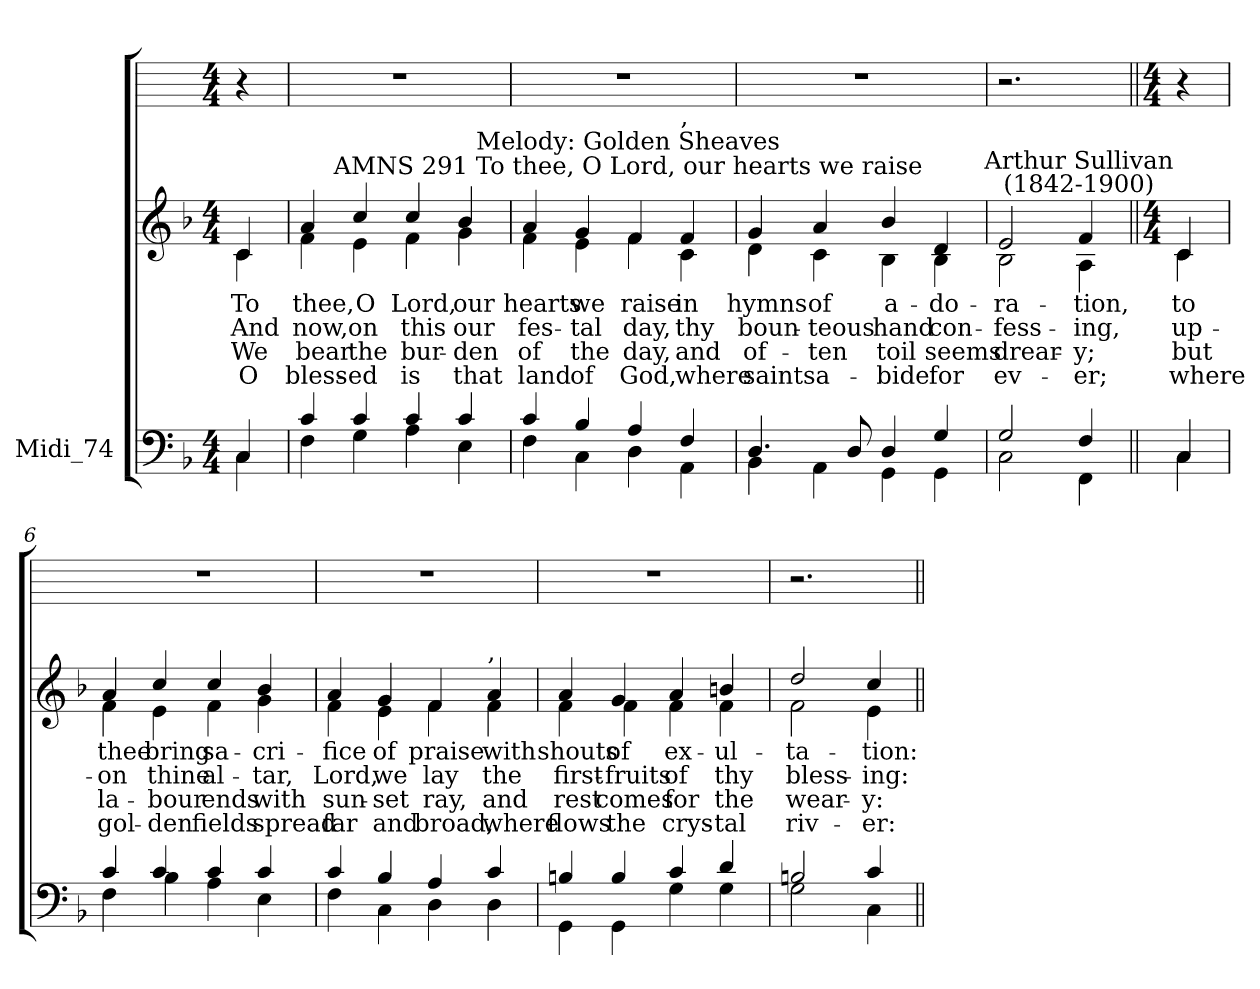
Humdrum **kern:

**kern	**kern	**text	**text	**text	**text	**kern
*part3	*part2	*part2	*part2	*part2	*part2	*part1
*staff3	*staff2	*staff2	*staff2	*staff2	*staff2	*staff1
*I"Midi_74	*	*	*	*	*	*
*clefF4	*clefG2	*	*	*	*	*
*k[b-]	*k[b-]	*	*	*	*	*
*F:	*F:	*	*	*	*	*
*M4/4	*M4/4	*	*	*	*	*M4/4
=	=	=	=	=	=	=
*^	*	*	*	*	*	*
!	!	!LO:TX:a:cj:t=W. Chatterton Dix\n(1837-1898)	!	!	!	!	!
!	!	!	!LO:LY:b	!LO:LY:b	!LO:LY:b	!LO:LY:b	!
*	*	*^	*	*	*	*	*
4C/	4C\	4c/	4c\	To	And	We	O	4r
=1	=1	=1	=1	=1	=1	=1	=1	=1
!	!	!	!	!LO:LY:b	!LO:LY:b	!LO:LY:b	!LO:LY:b	!
4c	4F\	4a/	4f\	thee,	now,	bear	bless-	1r
!	!	!	!	!LO:LY:b	!LO:LY:b	!LO:LY:b	!LO:LY:b	!
4c	4G\	4cc/	4e\	-O	on	the	ed	.
!	!	!	!	!LO:LY:b	!LO:LY:b	!LO:LY:b	!LO:LY:b	!
4c	4A\	4cc/	4f\	Lord,	this	bur-	-is	.
!	!	!	!	!LO:LY:b	!LO:LY:b	!LO:LY:b	!LO:LY:b	!
4c	4E\	4b-/	4g\	our	our	den	that	.
=2	=2	=2	=2	=2	=2	=2	=2	=2
!	!	!	!	!LO:LY:b	!LO:LY:b	!LO:LY:b	!LO:LY:b	!
4c	4F\	4a/	4f\	hearts	fes-	-of	land	1r
!	!	!	!	!LO:LY:b	!LO:LY:b	!LO:LY:b	!LO:LY:b	!
4B-/	4C\	4g/	4e\	we	tal	the	of	.
!	!	!LO:TX:a:cj:t=AMNS 291 To thee, O Lord, our hearts we raise	!	!	!	!	!	!
!	!	!LO:TX:a:cj:t=Melody&colon; Golden Sheaves	!	!	!	!	!	!
!	!	!	!	!LO:LY:b	!LO:LY:b	!LO:LY:b	!LO:LY:b	!
4A/	4D\	4f/	4f\	raise	day,	day,	God,	.
!	!	!LO:TX:a:t=,	!	!	!	!	!	!
!	!	!	!	!LO:LY:b	!LO:LY:b	!LO:LY:b	!LO:LY:b	!
4F/	4AA\	4f/	4c\	in	thy	and	where	.
=3	=3	=3	=3	=3	=3	=3	=3	=3
!	!	!	!	!LO:LY:b	!LO:LY:b	!LO:LY:b	!LO:LY:b	!
4.D/	4BB-\	4g/	4d\	hymns	boun-	-of-	-saints	1r
!	!	!	!	!LO:LY:b	!LO:LY:b	!LO:LY:b	!LO:LY:b	!
.	4AA\	4a/	4c\	of	teous	ten	a-	.
8D/	.	.	.	.	.	.	.	.
!	!	!	!	!LO:LY:b	!LO:LY:b	!LO:LY:b	!LO:LY:b	!
4D/	4GG\	4b-/	4B-\	-a-	-hand	toil	bide	.
!	!	!	!	!LO:LY:b	!LO:LY:b	!LO:LY:b	!LO:LY:b	!
4G/	4GG\	4d/	4B-\	do-	-con-	-seems	for	.
=4	=4	=4	=4	=4	=4	=4	=4	=4
!	!	!	!	!LO:LY:b	!LO:LY:b	!LO:LY:b	!LO:LY:b	!
2G/	2C\	2e/	2B-\	ra-	-fess-	-drear-	-ev-	2.r
!	!	!LO:TX:a:cj:t=Arthur Sullivan\n(1842-1900)	!	!	!	!	!	!
!	!	!	!	!LO:LY:b	!LO:LY:b	!LO:LY:b	!LO:LY:b	!
4F/	4FF\	4f/	4A\	-tion,	ing,	y;	er;	.
!!LO:LB:g=z
=5||	=5||	=5||	=5||	=5||	=5||	=5||	=5||	=5||
*	*	*M4/4	*	*	*	*	*	*M4/4
!	!	!	!	!LO:LY:b	!LO:LY:b	!LO:LY:b	!LO:LY:b	!
4C/	4C\	4c/	4c\	to	up-	-but	where	4r
=6	=6	=6	=6	=6	=6	=6	=6	=6
!	!	!	!	!LO:LY:b	!LO:LY:b	!LO:LY:b	!LO:LY:b	!
4c	4F\	4a/	4f\	thee	on	la-	-gol-	1r
!	!	!	!	!LO:LY:b	!LO:LY:b	!LO:LY:b	!LO:LY:b	!
4c	4B-\	4cc/	4e\	-bring	thine	bour	den	.
!	!	!	!	!LO:LY:b	!LO:LY:b	!LO:LY:b	!LO:LY:b	!
4c	4A\	4cc/	4f\	sa-	-al-	-ends	fields	.
!	!	!	!	!LO:LY:b	!LO:LY:b	!LO:LY:b	!LO:LY:b	!
4c	4E\	4b-/	4g\	cri-	-tar,	with	spread	.
=7	=7	=7	=7	=7	=7	=7	=7	=7
!	!	!	!	!LO:LY:b	!LO:LY:b	!LO:LY:b	!LO:LY:b	!
4c	4F\	4a/	4f\	fice	Lord,	sun-	-far	1r
!	!	!	!	!LO:LY:b	!LO:LY:b	!LO:LY:b	!LO:LY:b	!
4B-	4C\	4g/	4e\	of	we	set	and	.
!	!	!	!	!LO:LY:b	!LO:LY:b	!LO:LY:b	!LO:LY:b	!
4A/	4D\	4f/	4f\	praise	lay	ray,	broad,	.
!	!	!LO:TX:a:t=,	!	!	!	!	!	!
!	!	!	!	!LO:LY:b	!LO:LY:b	!LO:LY:b	!LO:LY:b	!
4c	4D\	4a/	4f\	with	the	and	where	.
=8	=8	=8	=8	=8	=8	=8	=8	=8
!	!	!	!	!LO:LY:b	!LO:LY:b	!LO:LY:b	!LO:LY:b	!
4Bn	4GG\	4a/	4f\	shouts	first-	-rest	flows	1r
!	!	!	!	!LO:LY:b	!LO:LY:b	!LO:LY:b	!LO:LY:b	!
4B	4GG\	4g/	4f\	of	fruits	comes	the	.
!	!	!	!	!LO:LY:b	!LO:LY:b	!LO:LY:b	!LO:LY:b	!
4c	4G\	4a/	4f\	ex-	-of	for	crys-	.
!	!	!	!	!LO:LY:b	!LO:LY:b	!LO:LY:b	!LO:LY:b	!
4d	4G\	4bn/	4f\	-ul-	-thy	the	tal	.
=9	=9	=9	=9	=9	=9	=9	=9	=9
!	!	!	!	!LO:LY:b	!LO:LY:b	!LO:LY:b	!LO:LY:b	!
2Bn	2G\	2dd/	2f\	ta-	-bless-	-wear-	-riv-	2.r
!	!	!	!	!LO:LY:b	!LO:LY:b	!LO:LY:b	!LO:LY:b	!
4c	4C\	4cc/	4e\	-tion:	ing:	y:	er:	.
*v	*v	*	*	*	*	*	*	*
*	*v	*v	*	*	*	*	*
=||	=||	=||	=||	=||	=||	=||
*-	*-	*-	*-	*-	*-	*-
